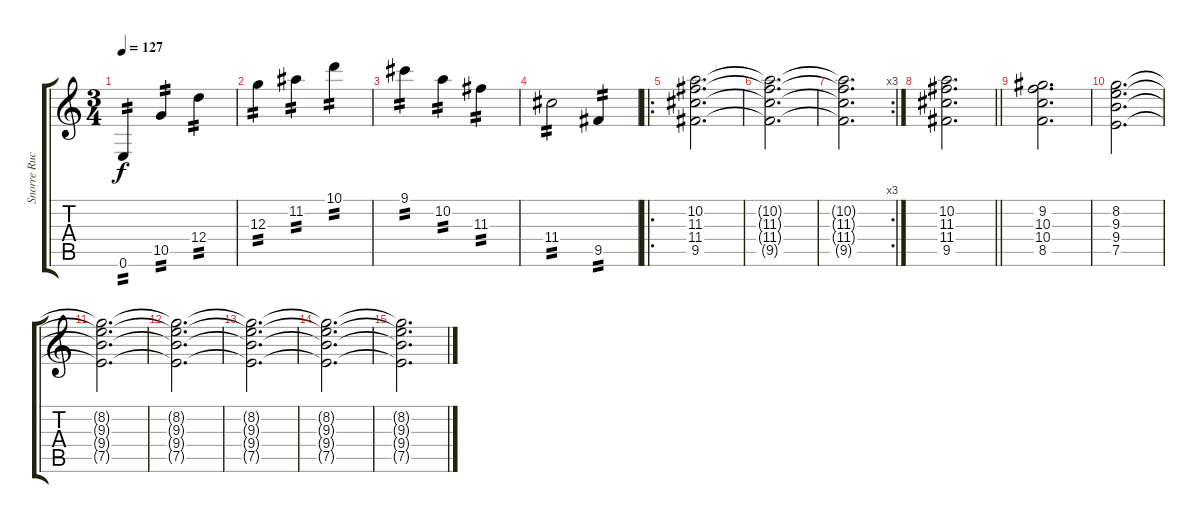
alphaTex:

\track ("Snorre Ruch" "Snorre Ruc") {instrument distortionguitar}
\staff {score tabs}
\tuning (E4 B3 G3 D3 A2 E2) {hide}
\ts (3 4)
\tempo 127
\clef g2
\ks c
0.6.4{tp 2 dy f} 10.5.4{tp 2} 12.4.4{tp 2} |
12.3.4{tp 2} 11.2.4{tp 2} 10.1.4{tp 2} |
9.1.4{tp 2} 10.2.4{tp 2} 11.3.4{tp 2} |
11.4.2{tp 2} 9.5.4{tp 2} |
\ro
(10.2 11.3 11.4 9.5).2{d} |
(10.2{t} 11.3{t} 11.4{t} 9.5{t}).2{d} |
\rc 3
(10.2{t} 11.3{t} 11.4{t} 9.5{t}).2{d} |
\barLineRight lightlight
(10.2 11.3 11.4 9.5).2{d} |
(9.2 10.3 10.4 8.5).2{d} |
(8.2 9.3 9.4 7.5).2{d} |
(8.2{t} 9.3{t} 9.4{t} 7.5{t}).2{d} |
(8.2{t} 9.3{t} 9.4{t} 7.5{t}).2{d} |
(8.2{t} 9.3{t} 9.4{t} 7.5{t}).2{d} |
(8.2{t} 9.3{t} 9.4{t} 7.5{t}).2{d} |
(8.2{t} 9.3{t} 9.4{t} 7.5{t}).2{d}
